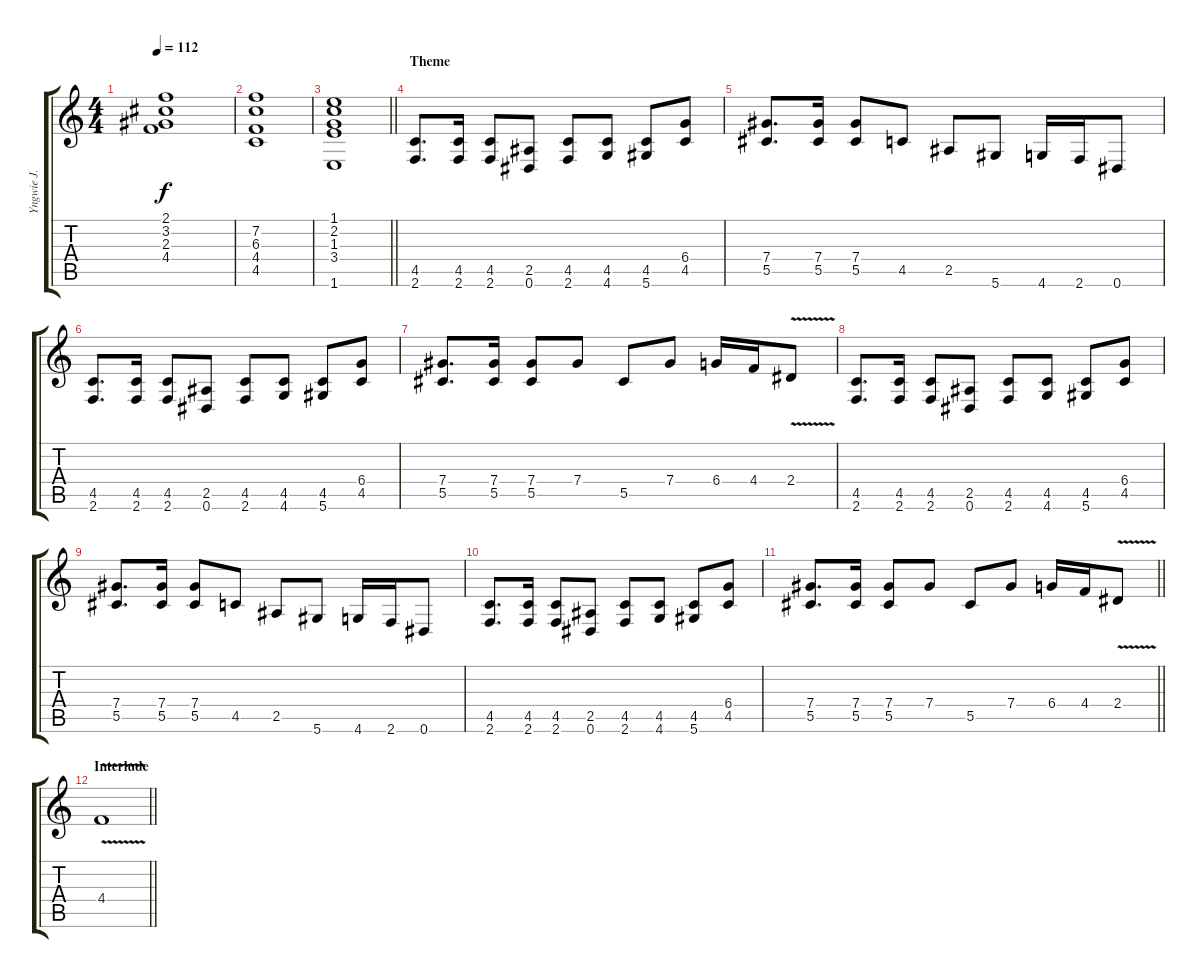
\track ("Yngwie J. Malmsteen" "Yngwie J. ") {instrument distortionguitar}
\staff {score tabs}
\tuning (Eb4 Bb3 Gb3 Db3 Ab2 Eb2) {hide}
\ts (4 4)
\tempo 112
\clef g2
\ks c
(2.1 3.2 2.3 4.4).1{dy f} |
(7.2 6.3 4.4 4.5).1 |
\barLineRight lightlight
(1.1 2.2 1.3 3.4 1.6).1 |
\section ("" "Theme")
(4.5 2.6).8{d} (4.5 2.6).16 (4.5 2.6).8 (2.5 0.6).8 (4.5 2.6).8 (4.5 4.6).8 (4.5 5.6).8 (6.4 4.5).8 |
(7.4 5.5).8{d} (7.4 5.5).16 (7.4 5.5).8 4.5.8 2.5.8 5.6.8 4.6.16 2.6.16 0.6.8 |
(4.5 2.6).8{d} (4.5 2.6).16 (4.5 2.6).8 (2.5 0.6).8 (4.5 2.6).8 (4.5 4.6).8 (4.5 5.6).8 (6.4 4.5).8 |
(7.4 5.5).8{d} (7.4 5.5).16 (7.4 5.5).8 7.4.8 5.5.8 7.4.8 6.4.16 4.4.16 2.4{v}.8 |
(4.5 2.6).8{d} (4.5 2.6).16 (4.5 2.6).8 (2.5 0.6).8 (4.5 2.6).8 (4.5 4.6).8 (4.5 5.6).8 (6.4 4.5).8 |
(7.4 5.5).8{d} (7.4 5.5).16 (7.4 5.5).8 4.5.8 2.5.8 5.6.8 4.6.16 2.6.16 0.6.8 |
(4.5 2.6).8{d} (4.5 2.6).16 (4.5 2.6).8 (2.5 0.6).8 (4.5 2.6).8 (4.5 4.6).8 (4.5 5.6).8 (6.4 4.5).8 |
\barLineRight lightlight
(7.4 5.5).8{d} (7.4 5.5).16 (7.4 5.5).8 7.4.8 5.5.8 7.4.8 6.4.16 4.4.16 2.4{v}.8 |
\section ("" "Interlude")
\barLineRight lightlight
4.4{v}.1
